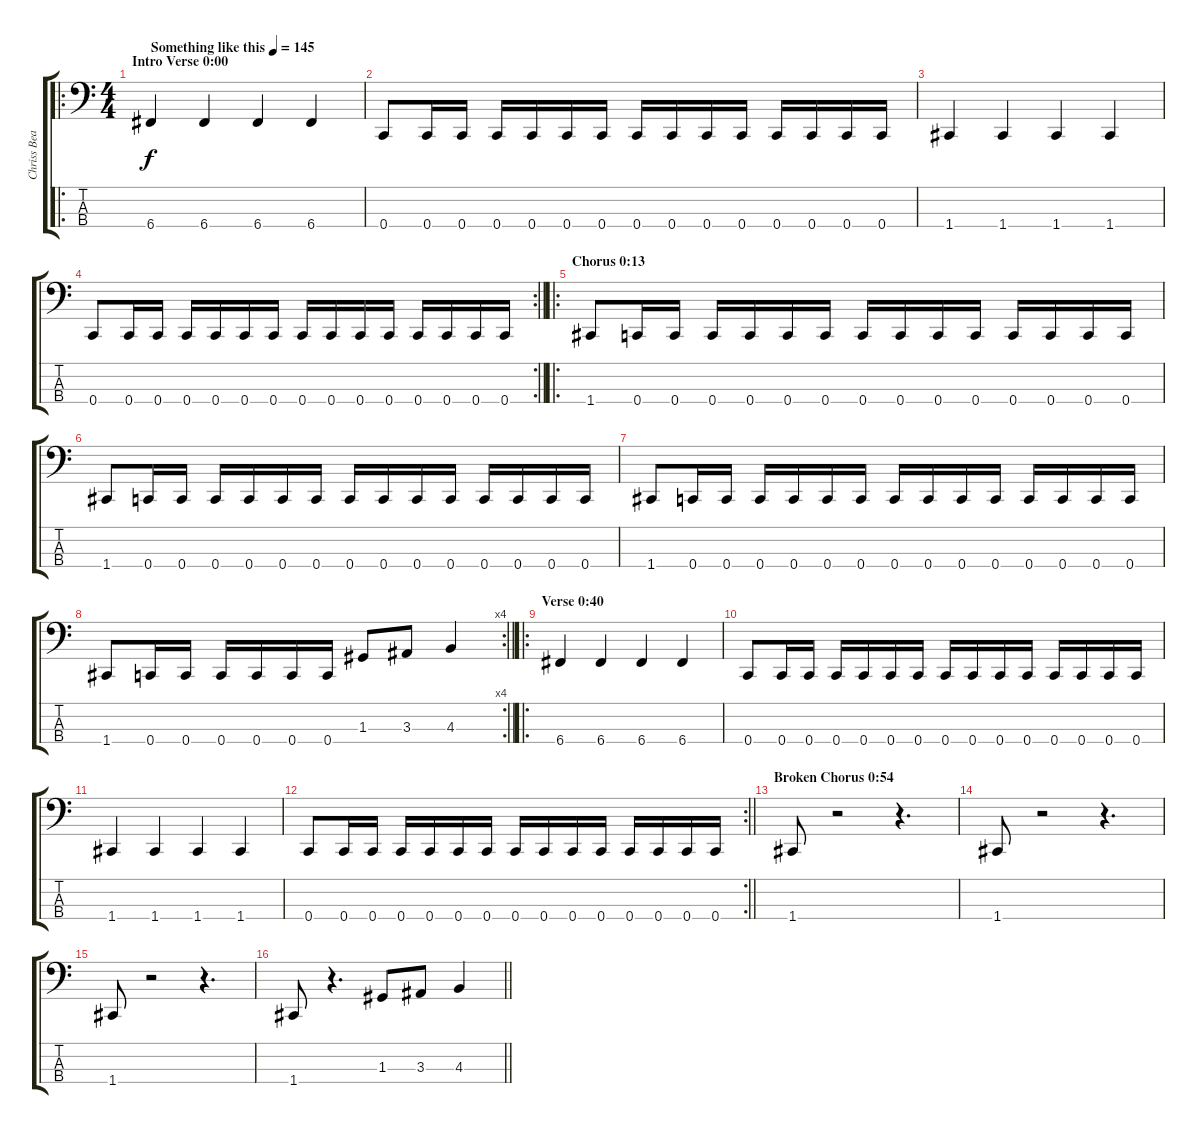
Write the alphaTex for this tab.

\track ("Chriss Beattie, Bass" "Chriss Bea") {instrument electricbasspick}
\staff {score tabs}
\tuning (F2 C2 G1 C1) {hide}
\ro
\ts (4 4)
\section ("" "Intro Verse 0:00")
\tempo (145 "Something like this")
\clef f4
\ks c
6.4.4{dy f instrument electricbasspick} 6.4.4 6.4.4 6.4.4 |
0.4.8 0.4.16 0.4.16 0.4.16 0.4.16 0.4.16 0.4.16 0.4.16 0.4.16 0.4.16 0.4.16 0.4.16 0.4.16 0.4.16 0.4.16 |
1.4.4 1.4.4 1.4.4 1.4.4 |
\rc 2
\barLineRight lightlight
0.4.8 0.4.16 0.4.16 0.4.16 0.4.16 0.4.16 0.4.16 0.4.16 0.4.16 0.4.16 0.4.16 0.4.16 0.4.16 0.4.16 0.4.16 |
\ro
\section ("" "Chorus 0:13")
1.4.8 0.4.16 0.4.16 0.4.16 0.4.16 0.4.16 0.4.16 0.4.16 0.4.16 0.4.16 0.4.16 0.4.16 0.4.16 0.4.16 0.4.16 |
1.4.8 0.4.16 0.4.16 0.4.16 0.4.16 0.4.16 0.4.16 0.4.16 0.4.16 0.4.16 0.4.16 0.4.16 0.4.16 0.4.16 0.4.16 |
1.4.8 0.4.16 0.4.16 0.4.16 0.4.16 0.4.16 0.4.16 0.4.16 0.4.16 0.4.16 0.4.16 0.4.16 0.4.16 0.4.16 0.4.16 |
\rc 4
\barLineRight lightlight
1.4.8 0.4.16 0.4.16 0.4.16 0.4.16 0.4.16 0.4.16 1.3.8 3.3.8 4.3.4 |
\ro
\section ("" "Verse 0:40")
6.4.4 6.4.4 6.4.4 6.4.4 |
0.4.8 0.4.16 0.4.16 0.4.16 0.4.16 0.4.16 0.4.16 0.4.16 0.4.16 0.4.16 0.4.16 0.4.16 0.4.16 0.4.16 0.4.16 |
1.4.4 1.4.4 1.4.4 1.4.4 |
\rc 2
\barLineRight lightlight
0.4.8 0.4.16 0.4.16 0.4.16 0.4.16 0.4.16 0.4.16 0.4.16 0.4.16 0.4.16 0.4.16 0.4.16 0.4.16 0.4.16 0.4.16 |
\section ("" "Broken Chorus 0:54")
1.4.8 r.2 r.4{d} |
1.4.8 r.2 r.4{d} |
1.4.8 r.2 r.4{d} |
\barLineRight lightlight
1.4.8 r.4{d} 1.3.8 3.3.8 4.3.4
